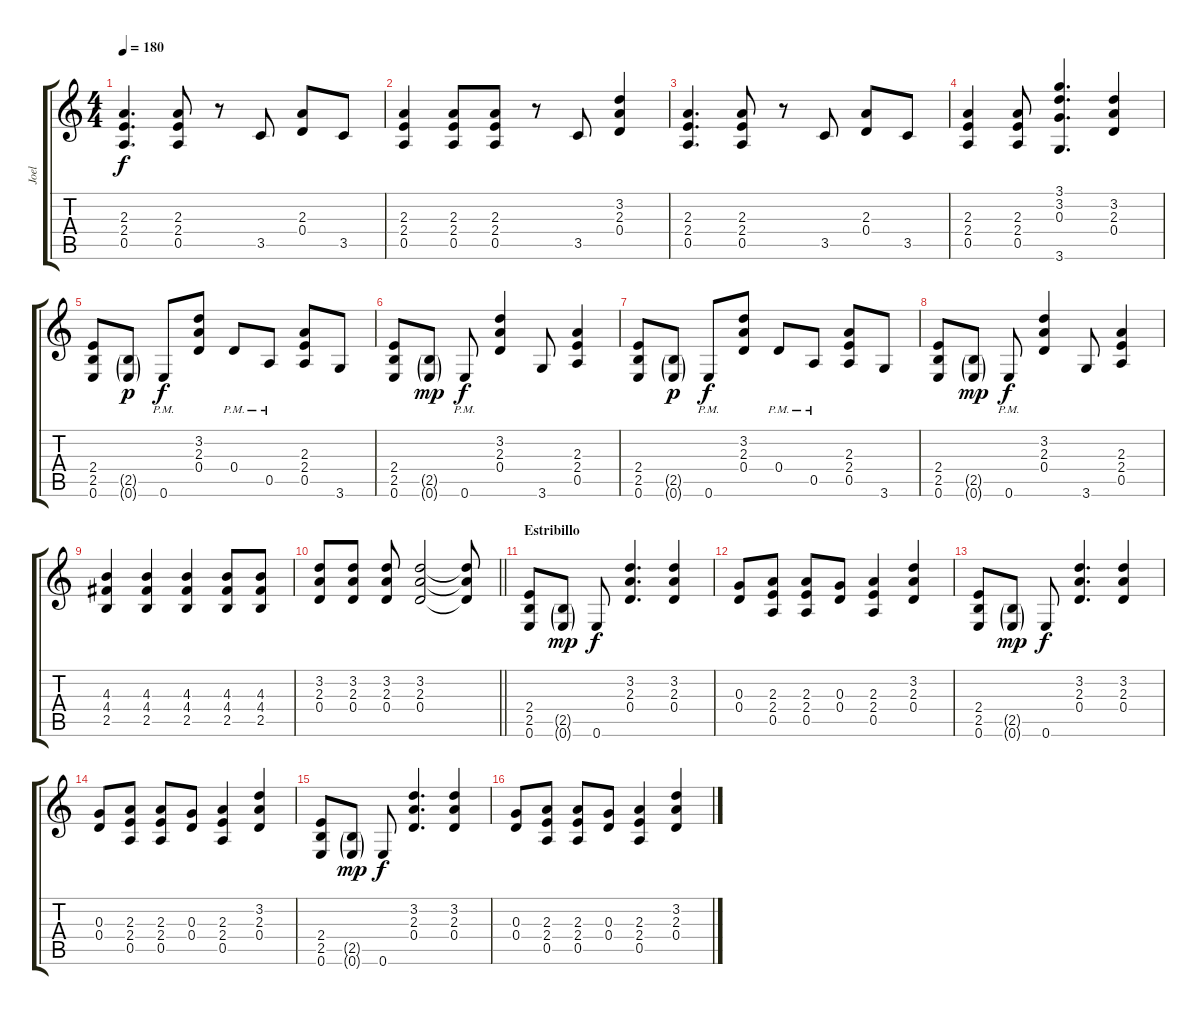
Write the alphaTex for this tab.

\track ("Joel" "Joel") {instrument overdrivenguitar}
\staff {score tabs}
\tuning (E4 B3 G3 D3 A2 E2) {hide}
\ts (4 4)
\tempo 180
\clef g2
\ks c
(2.3 2.4 0.5).4{d dy f} (2.3 2.4 0.5).8 r.8 3.5.8 (2.3 0.4).8 3.5.8 |
(2.3 2.4 0.5).4 (2.3 2.4 0.5).8 (2.3 2.4 0.5).8 r.8 3.5.8 (3.2 2.3 0.4).4 |
(2.3 2.4 0.5).4{d} (2.3 2.4 0.5).8 r.8 3.5.8 (2.3 0.4).8 3.5.8 |
(2.3 2.4 0.5).4 (2.3 2.4 0.5).8 (3.1 3.2 0.3 3.6).4{d} (3.2 2.3 0.4).4 |
(2.4 2.5 0.6).8 (2.5{g} 0.6{g}).8{dy p} 0.6{pm}.8{dy f} (3.2 2.3 0.4).8 0.4{pm}.8 0.5{pm}.8 (2.3 2.4 0.5).8 3.6.8 |
(2.4 2.5 0.6).8 (2.5{g} 0.6{g}).8{dy mp} 0.6{pm}.8{dy f} (3.2 2.3 0.4).4 3.6.8 (2.3 2.4 0.5).4 |
(2.4 2.5 0.6).8 (2.5{g} 0.6{g}).8{dy p} 0.6{pm}.8{dy f} (3.2 2.3 0.4).8 0.4{pm}.8 0.5{pm}.8 (2.3 2.4 0.5).8 3.6.8 |
(2.4 2.5 0.6).8 (2.5{g} 0.6{g}).8{dy mp} 0.6{pm}.8{dy f} (3.2 2.3 0.4).4 3.6.8 (2.3 2.4 0.5).4 |
(4.3 4.4 2.5).4 (4.3 4.4 2.5).4 (4.3 4.4 2.5).4 (4.3 4.4 2.5).8 (4.3 4.4 2.5).8 |
\barLineRight lightlight
(3.2 2.3 0.4).8 (3.2 2.3 0.4).8 (3.2 2.3 0.4).8 (3.2 2.3 0.4).2 (3.2{t} 2.3{t} 0.4{t}).8 |
\section ("" "Estribillo")
(2.4 2.5 0.6).8 (2.5{g} 0.6{g}).8{dy mp} 0.6.8{dy f} (3.2 2.3 0.4).4{d} (3.2 2.3 0.4).4 |
(0.3 0.4).8 (2.3 2.4 0.5).8 (2.3 2.4 0.5).8 (0.3 0.4).8 (2.3 2.4 0.5).4 (3.2 2.3 0.4).4 |
(2.4 2.5 0.6).8 (2.5{g} 0.6{g}).8{dy mp} 0.6.8{dy f} (3.2 2.3 0.4).4{d} (3.2 2.3 0.4).4 |
(0.3 0.4).8 (2.3 2.4 0.5).8 (2.3 2.4 0.5).8 (0.3 0.4).8 (2.3 2.4 0.5).4 (3.2 2.3 0.4).4 |
(2.4 2.5 0.6).8 (2.5{g} 0.6{g}).8{dy mp} 0.6.8{dy f} (3.2 2.3 0.4).4{d} (3.2 2.3 0.4).4 |
(0.3 0.4).8 (2.3 2.4 0.5).8 (2.3 2.4 0.5).8 (0.3 0.4).8 (2.3 2.4 0.5).4 (3.2 2.3 0.4).4
